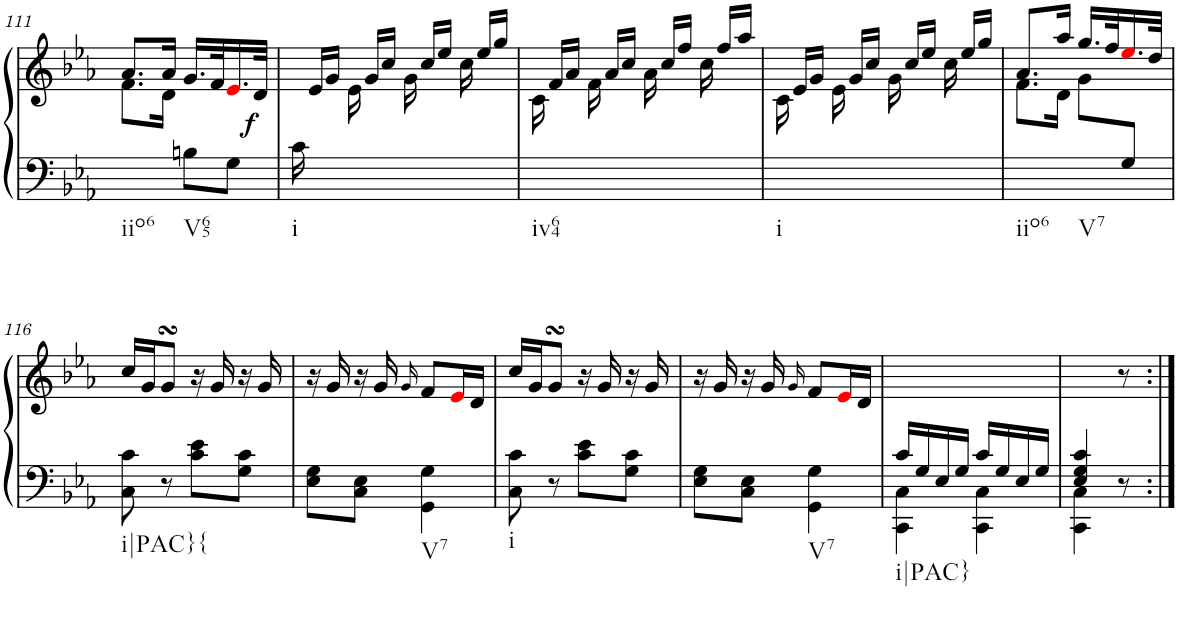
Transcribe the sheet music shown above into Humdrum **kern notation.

**kern	**kern	**dynam
*part1	*part1	*part1
*staff2	*staff1	*staff1/2
*I"Piano	*	*
*I'Pno.	*	*
!!LO:PB:g=z
*clefF4	*clefG2	*
*k[b-e-a-]	*k[b-e-a-]	*
*M2/4	*M2/4	*
=111	=111	=111
*	*^	*
!LO:TX:b:t=iio6	!	!	!
4ryy	8.a-/L	8.f\L	.
.	16a-/Jk	16d\Jk	.
!LO:TX:b:t=V65	!	!	!
8Bn\L	16.g/LL	4ryy	.
.	32f/K	.	.
8G\J	16.e-i/	.	.
.	32d/JJk	.	.
*	*v	*v	*
=112	=112	=112
*^	*	*
!LO:TX:b:t=i	!	!	!
24c\	2ryy	24ryy	.
24%11ryy	.	24e-/LL	.
.	.	24g/JJ	.
.	.	24e-\	.
.	.	24g/LL	.
.	.	24cc/JJ	.
.	.	24g\	.
.	.	24cc/LL	.
.	.	24ee-/JJ	.
.	.	24cc\	.
.	.	24ee-/LL	.
.	.	24gg/JJ	.
*v	*v	*	*
=113	=113	=113
!LO:TX:b:t=iv64	!	!
2ryy	24c\	.
.	24f/LL	.
.	24a-/JJ	.
.	24f\	.
.	24a-/LL	.
.	24cc/JJ	.
.	24a-\	.
.	24cc/LL	.
.	24ff/JJ	.
.	24cc\	.
.	24ff/LL	.
.	24aa-/JJ	.
=114	=114	=114
!LO:TX:b:t=i	!	!
!	!	!LO:DY:a=2
2ryy	24c\	f
.	24e-/LL	.
.	24g/JJ	.
.	24e-\	.
.	24g/LL	.
.	24cc/JJ	.
.	24g\	.
.	24cc/LL	.
.	24ee-/JJ	.
.	24cc\	.
.	24ee-/LL	.
.	24gg/JJ	.
=115	=115	=115
*	*^	*
!LO:TX:b:t=iio6	!	!	!
4ryy	8.a-/L	8.f\L	.
.	16aa-/Jk	16d\Jk	.
!LO:TX:b:t=V7	!	!	!
8ryy	16.gg/LL	8g\L	.
.	32ff/K	.	.
8G/J	16.ee-i/	8ryy	.
.	32dd/JJk	.	.
*	*v	*v	*
!!LO:LB:g=z
=116	=116	=116
!LO:TX:b:t=i|PAC}{	!	!
8C\ 8c\	16cc/LL	.
.	16g/J	.
8r	8gsSsS/J	.
8c\ 8e-\L	16r	.
.	16g/	.
8G\ 8c\J	16r	.
.	16g/	.
=117	=117	=117
8E-\ 8G\L	16r	.
.	16g/	.
8C\ 8E-\J	16r	.
.	16g/	.
.	16qg/	.
!LO:TX:b:t=V7	!	!
4GG\ 4G\	8f/L	.
.	16e-i/L	.
.	16d/JJ	.
=118	=118	=118
!LO:TX:b:t=i	!	!
8C\ 8c\	16cc/LL	.
.	16g/J	.
8r	8gsSsS/J	.
8c\ 8e-\L	16r	.
.	16g/	.
8G\ 8c\J	16r	.
.	16g/	.
=119	=119	=119
8E-\ 8G\L	16r	.
.	16g/	.
8C\ 8E-\J	16r	.
.	16g/	.
.	16qg/	.
!LO:TX:b:t=V7	!	!
4GG\ 4G\	8f/L	.
.	16e-i/L	.
.	16d/JJ	.
=120	=120	=120
*^	*	*
!LO:TX:b:t=i|PAC}	!	!	!
16c/LL	4CC\ 4C\	2ryy	.
16G/	.	.	.
16E-/	.	.	.
16G/JJ	.	.	.
16c/LL	4CC\ 4C\	.	.
16G/	.	.	.
16E-/	.	.	.
16G/JJ	.	.	.
=121	=121	=121	=121
4E-/ 4G/ 4c/	4CC\ 4C\	4ryy	.
8ryy	8r	8r	.
*v	*v	*	*
=:|!	=:|!	=:|!
*-	*-	*-
